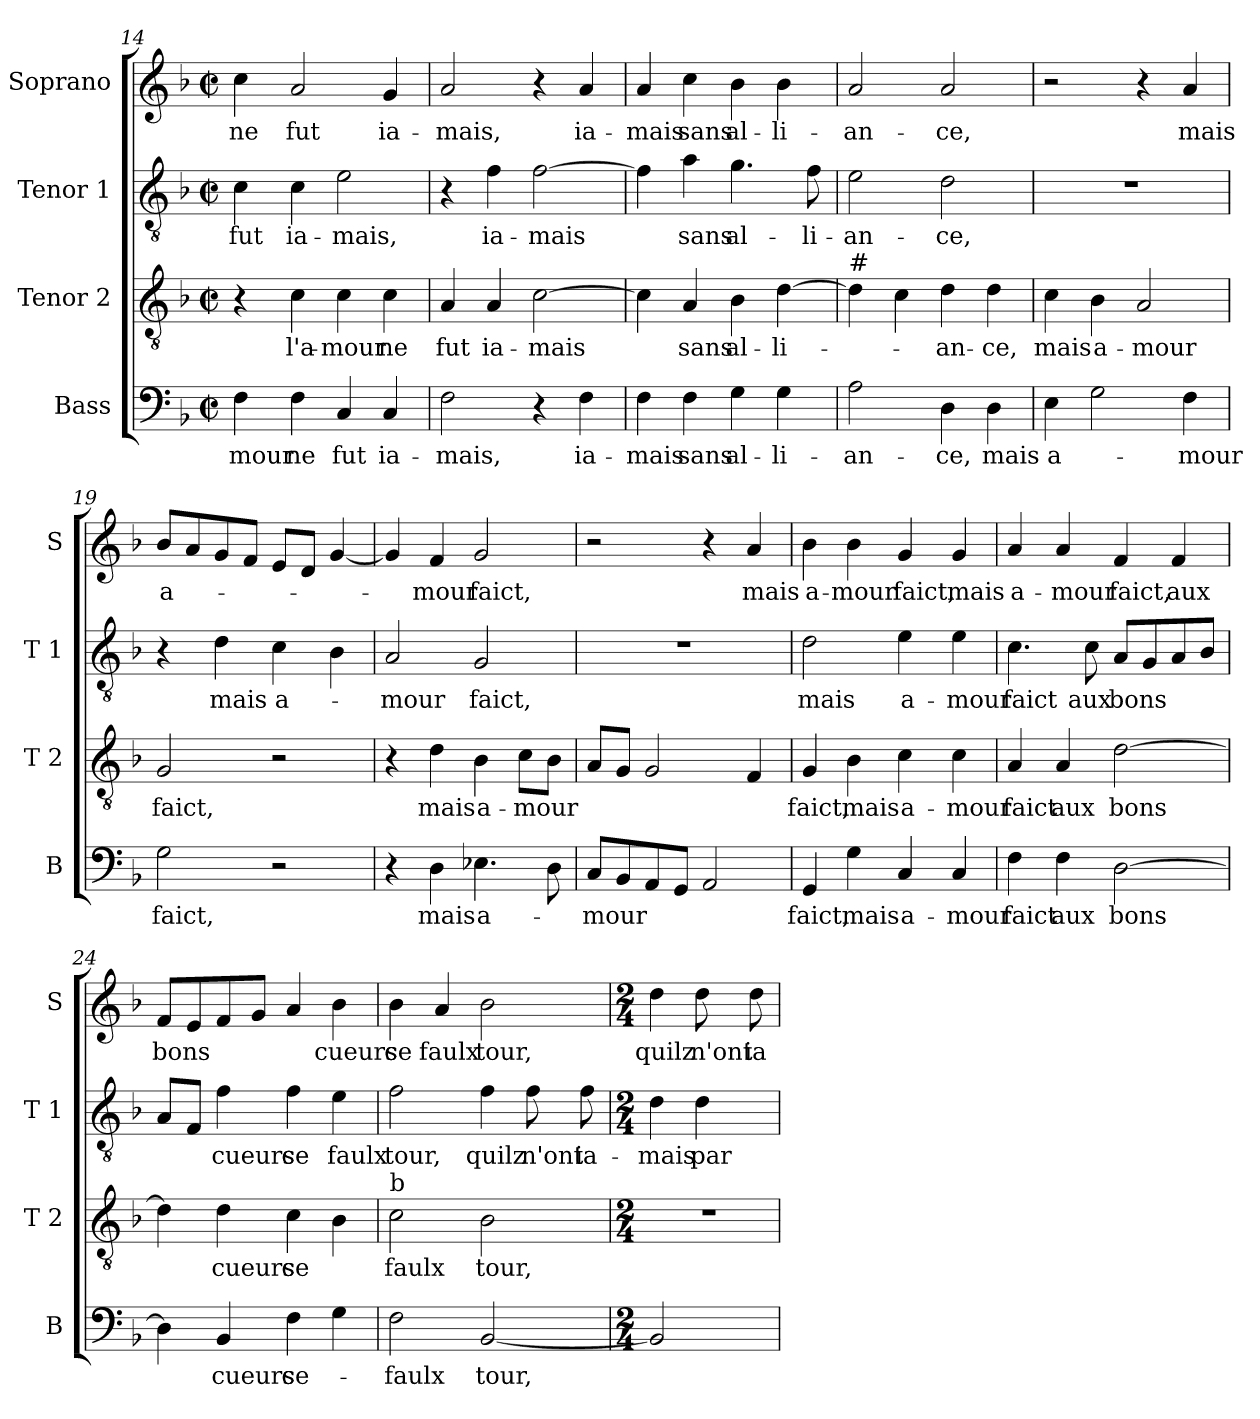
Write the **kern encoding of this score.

**kern	**text	**kern	**text	**kern	**text	**kern	**text
*part4	*part4	*part3	*part3	*part2	*part2	*part1	*part1
*staff4	*staff4	*staff3	*staff3	*staff2	*staff2	*staff1	*staff1
*I"Bass	*	*I"Tenor 2	*	*I"Tenor 1	*	*I"Soprano	*
*I'B	*	*I'T 2	*	*I'T 1	*	*I'S	*
*clefF4	*	*clefGv2	*	*clefGv2	*	*clefG2	*
*k[b-]	*	*k[b-]	*	*k[b-]	*	*k[b-]	*
*F:	*	*F:	*	*F:	*	*F:	*
*M2/2	*	*M2/2	*	*M2/2	*	*M2/2	*
*met(c|)	*	*met(c|)	*	*met(c|)	*	*met(c|)	*
=14	=14	=14	=14	=14	=14	=14	=14
!	!LO:LY:b	!	!	!	!LO:LY:b	!	!LO:LY:b
4F\	-mour	4r	.	4c\	fut	4cc\	ne
!	!LO:LY:b	!	!LO:LY:b	!	!LO:LY:b	!	!LO:LY:b
4F\	ne	4c\	l'a-	4c\	ia-	2a/	fut
!	!LO:LY:b	!	!LO:LY:b	!	!LO:LY:b	!	!
4C/	fut	4c\	-mour	2e\	-mais,	.	.
!	!LO:LY:b	!	!LO:LY:b	!	!	!	!LO:LY:b
4C/	ia-	4c\	ne	.	.	4g/	ia-
=15	=15	=15	=15	=15	=15	=15	=15
!	!LO:LY:b	!	!LO:LY:b	!	!	!	!LO:LY:b
2F\	-mais,	4A/	fut	4r	.	2a/	-mais,
!	!	!	!LO:LY:b	!	!LO:LY:b	!	!
.	.	4A/	ia-	4f\	ia-	.	.
!	!	!	!LO:LY:b	!	!LO:LY:b	!	!
4r	.	[2c\	-mais	[2f\	-mais	4r	.
!	!LO:LY:b	!	!	!	!	!	!LO:LY:b
4F\	ia-	.	.	.	.	4a/	ia-
=16	=16	=16	=16	=16	=16	=16	=16
!	!LO:LY:b	!	!	!	!	!	!LO:LY:b
4F\	-mais	4c\]	.	4f\]	.	4a/	-mais
!	!LO:LY:b	!	!LO:LY:b	!	!LO:LY:b	!	!LO:LY:b
4F\	sans	4A/	sans	4a\	sans	4cc\	sans
!	!LO:LY:b	!	!LO:LY:b	!	!LO:LY:b	!	!LO:LY:b
4G\	al-	4B-\	al-	4.g\	al-	4b-\	al-
!	!LO:LY:b	!	!LO:LY:b	!	!	!	!LO:LY:b
4G\	-li-	[4d\	-li-	.	.	4b-\	-li-
!	!	!	!	!	!LO:LY:b	!	!
.	.	.	.	8f\	-li-	.	.
!!LO:LB:g=z
=17	=17	=17	=17	=17	=17	=17	=17
!	!	!LO:TX:a:t=#	!	!	!	!	!
!	!LO:LY:b	!	!	!	!LO:LY:b	!	!LO:LY:b
2A\	-an-	4d\]	.	2e\	-an-	2a/	-an-
.	.	4c\	.	.	.	.	.
!	!LO:LY:b	!	!LO:LY:b	!	!LO:LY:b	!	!LO:LY:b
4D\	-ce,	4d\	-an-	2d\	-ce,	2a/	-ce,
!	!LO:LY:b	!	!LO:LY:b	!	!	!	!
4D\	mais	4d\	-ce,	.	.	.	.
=18	=18	=18	=18	=18	=18	=18	=18
!	!LO:LY:b	!	!LO:LY:b	!	!	!	!
4E\	a-	4c\	mais	1r	.	2r	.
!	!	!	!LO:LY:b	!	!	!	!
2G\	.	4B-\	a-	.	.	.	.
!	!	!	!LO:LY:b	!	!	!	!
.	.	2A/	-mour	.	.	4r	.
!	!LO:LY:b	!	!	!	!	!	!LO:LY:b
4F\	-mour	.	.	.	.	4a/	mais
=19	=19	=19	=19	=19	=19	=19	=19
!	!LO:LY:b	!	!LO:LY:b	!	!	!	!LO:LY:b
2G\	faict,	2G/	faict,	4r	.	8b-/L	a-
.	.	.	.	.	.	8a/	.
!	!	!	!	!	!LO:LY:b	!	!
.	.	.	.	4d\	mais	8g/	.
.	.	.	.	.	.	8f/J	.
!	!	!	!	!	!LO:LY:b	!	!
2r	.	2r	.	4c\	a-	8e/L	.
.	.	.	.	.	.	8d/J	.
.	.	.	.	4B-\	.	[4g/	.
=20	=20	=20	=20	=20	=20	=20	=20
!	!	!	!	!	!LO:LY:b	!	!
4r	.	4r	.	2A/	-mour	4g/]	.
!	!LO:LY:b	!	!LO:LY:b	!	!	!	!LO:LY:b
4D\	mais	4d\	mais	.	.	4f/	-mour
!	!LO:LY:b	!	!LO:LY:b	!	!LO:LY:b	!	!LO:LY:b
4.E-X\	a-	4B-\	a-	2G/	faict,	2g/	faict,
!	!	!	!LO:LY:b	!	!	!	!
.	.	8c\L	-mour	.	.	.	.
8D\	.	8B-\J	.	.	.	.	.
=21	=21	=21	=21	=21	=21	=21	=21
!	!LO:LY:b	!	!	!	!	!	!
8C/L	-mour	8A/L	.	1r	.	2r	.
8BB-/	.	8G/J	.	.	.	.	.
8AA/	.	2G/	.	.	.	.	.
8GG/J	.	.	.	.	.	.	.
2AA/	.	.	.	.	.	4r	.
!	!	!	!	!	!	!	!LO:LY:b
.	.	4F/	.	.	.	4a/	mais
=22	=22	=22	=22	=22	=22	=22	=22
!	!LO:LY:b	!	!LO:LY:b	!	!LO:LY:b	!	!LO:LY:b
4GG/	faict,	4G/	faict,	2d\	mais	4b-\	a-
!	!LO:LY:b	!	!LO:LY:b	!	!	!	!LO:LY:b
4G\	mais	4B-\	mais	.	.	4b-\	-mour
!	!LO:LY:b	!	!LO:LY:b	!	!LO:LY:b	!	!LO:LY:b
4C/	a-	4c\	a-	4e\	a-	4g/	faict,
!	!LO:LY:b	!	!LO:LY:b	!	!LO:LY:b	!	!LO:LY:b
4C/	-mour	4c\	-mour	4e\	-mour	4g/	mais
!!LO:LB:g=z
=23	=23	=23	=23	=23	=23	=23	=23
!	!LO:LY:b	!	!LO:LY:b	!	!LO:LY:b	!	!LO:LY:b
4F\	faict	4A/	faict	4.c\	faict	4a/	a-
!	!LO:LY:b	!	!LO:LY:b	!	!	!	!LO:LY:b
4F\	aux	4A/	aux	.	.	4a/	-mour
!	!	!	!	!	!LO:LY:b	!	!
.	.	.	.	8c\	aux	.	.
!	!LO:LY:b	!	!LO:LY:b	!	!LO:LY:b	!	!LO:LY:b
[2D\	bons	[2d\	bons	8A/L	bons	4f/	faict,
.	.	.	.	8G/	.	.	.
!	!	!	!	!	!	!	!LO:LY:b
.	.	.	.	8A/	.	4f/	aux
.	.	.	.	8B-/J	.	.	.
=24	=24	=24	=24	=24	=24	=24	=24
!	!	!	!	!	!	!	!LO:LY:b
4D\]	.	4d\]	.	8A/L	.	8f/L	bons
.	.	.	.	8F/J	.	8e/	.
!	!LO:LY:b	!	!LO:LY:b	!	!LO:LY:b	!	!
4BB-/	cueurs	4d\	cueurs	4f\	cueurs	8f/	.
.	.	.	.	.	.	8g/J	.
!	!LO:LY:b	!	!LO:LY:b	!	!LO:LY:b	!	!
4F\	ce-	4c\	ce	4f\	ce	4a/	.
!	!	!	!	!	!LO:LY:b	!	!LO:LY:b
4G\	.	4B-\	.	4e\	faulx	4b-\	cueurs
=25	=25	=25	=25	=25	=25	=25	=25
!	!	!LO:TX:a:t=b	!	!	!	!	!
!	!LO:LY:b	!	!LO:LY:b	!	!LO:LY:b	!	!LO:LY:b
2F\	-faulx	2c\	faulx	2f\	tour,	4b-\	ce
!	!	!	!	!	!	!	!LO:LY:b
.	.	.	.	.	.	4a/	faulx
!	!LO:LY:b	!	!LO:LY:b	!	!LO:LY:b	!	!LO:LY:b
[2BB-/	tour,	2B-\	tour,	4f\	quilz	2b-\	tour,
!	!	!	!	!	!LO:LY:b	!	!
.	.	.	.	8f\	n'ont	.	.
!	!	!	!	!	!LO:LY:b	!	!
.	.	.	.	8f\	ia-	.	.
=26	=26	=26	=26	=26	=26	=26	=26
*M2/4	*	*M2/4	*	*M2/4	*	*M2/4	*
!	!	!	!	!	!LO:LY:b	!	!LO:LY:b
2BB-/]	.	2r	.	4d\	-mais	4dd\	quilz
!	!	!	!	!	!LO:LY:b	!	!LO:LY:b
.	.	.	.	4d\	par-	8dd\	n'ont
!	!	!	!	!	!	!	!LO:LY:b
.	.	.	.	.	.	8dd\	ia-
=	=	=	=	=	=	=	=
*-	*-	*-	*-	*-	*-	*-	*-
